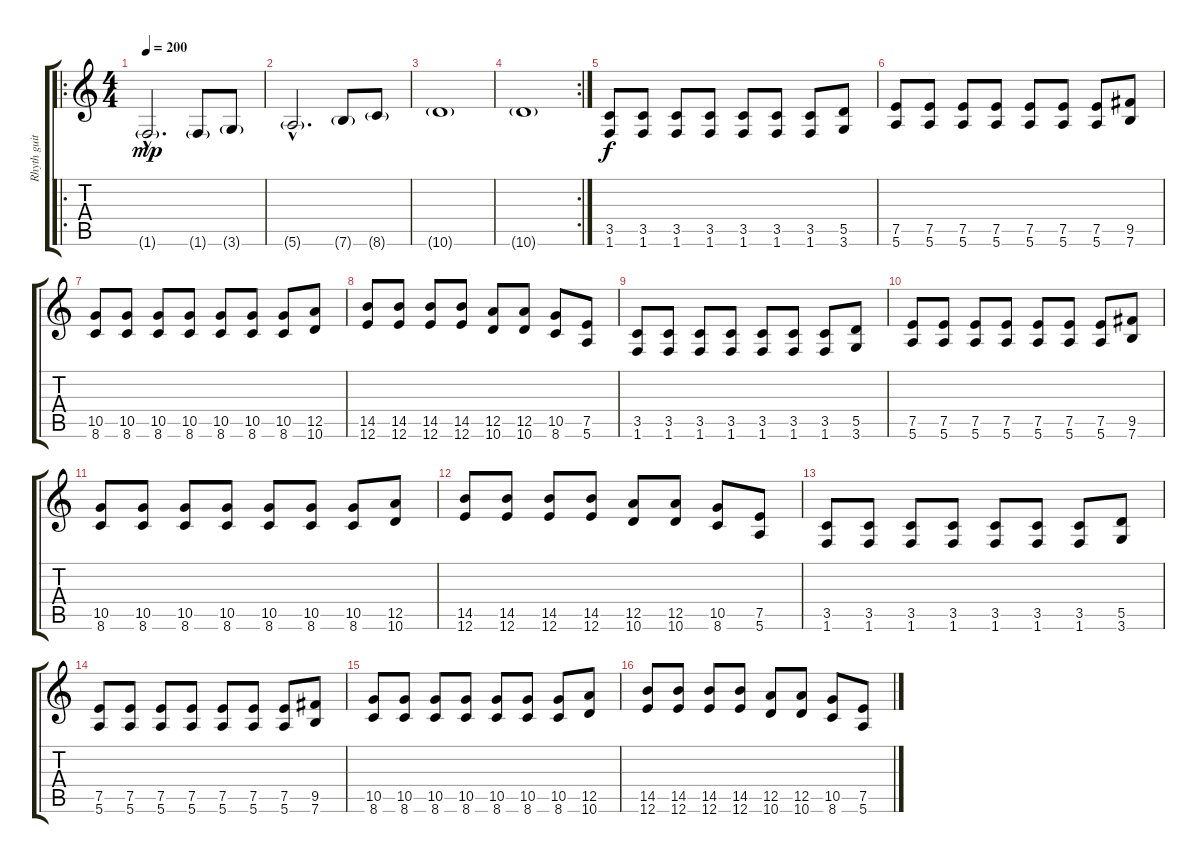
\track ("Rhyth guit. 2" "Rhyth guit") {instrument distortionguitar}
\staff {score tabs}
\tuning (E4 B3 G3 D3 A2 E2) {hide}
\ro
\ts (4 4)
\tempo 200
\clef g2
\ks c
1.6{g hac}.2{d dy mp instrument distortionguitar} 1.6{g}.8 3.6{g}.8 |
5.6{g hac}.2{d} 7.6{g}.8 8.6{g}.8 |
10.6{g}.1 |
\rc 2
10.6{g}.1 |
(3.5 1.6).8{dy f} (3.5 1.6).8 (3.5 1.6).8 (3.5 1.6).8 (3.5 1.6).8 (3.5 1.6).8 (3.5 1.6).8 (5.5 3.6).8 |
(7.5 5.6).8 (7.5 5.6).8 (7.5 5.6).8 (7.5 5.6).8 (7.5 5.6).8 (7.5 5.6).8 (7.5 5.6).8 (9.5 7.6).8 |
(10.5 8.6).8 (10.5 8.6).8 (10.5 8.6).8 (10.5 8.6).8 (10.5 8.6).8 (10.5 8.6).8 (10.5 8.6).8 (12.5 10.6).8 |
(14.5 12.6).8 (14.5 12.6).8 (14.5 12.6).8 (14.5 12.6).8 (12.5 10.6).8 (12.5 10.6).8 (10.5 8.6).8 (7.5 5.6).8 |
(3.5 1.6).8 (3.5 1.6).8 (3.5 1.6).8 (3.5 1.6).8 (3.5 1.6).8 (3.5 1.6).8 (3.5 1.6).8 (5.5 3.6).8 |
(7.5 5.6).8 (7.5 5.6).8 (7.5 5.6).8 (7.5 5.6).8 (7.5 5.6).8 (7.5 5.6).8 (7.5 5.6).8 (9.5 7.6).8 |
(10.5 8.6).8 (10.5 8.6).8 (10.5 8.6).8 (10.5 8.6).8 (10.5 8.6).8 (10.5 8.6).8 (10.5 8.6).8 (12.5 10.6).8 |
(14.5 12.6).8 (14.5 12.6).8 (14.5 12.6).8 (14.5 12.6).8 (12.5 10.6).8 (12.5 10.6).8 (10.5 8.6).8 (7.5 5.6).8 |
(3.5 1.6).8 (3.5 1.6).8 (3.5 1.6).8 (3.5 1.6).8 (3.5 1.6).8 (3.5 1.6).8 (3.5 1.6).8 (5.5 3.6).8 |
(7.5 5.6).8 (7.5 5.6).8 (7.5 5.6).8 (7.5 5.6).8 (7.5 5.6).8 (7.5 5.6).8 (7.5 5.6).8 (9.5 7.6).8 |
(10.5 8.6).8 (10.5 8.6).8 (10.5 8.6).8 (10.5 8.6).8 (10.5 8.6).8 (10.5 8.6).8 (10.5 8.6).8 (12.5 10.6).8 |
(14.5 12.6).8 (14.5 12.6).8 (14.5 12.6).8 (14.5 12.6).8 (12.5 10.6).8 (12.5 10.6).8 (10.5 8.6).8 (7.5 5.6).8
